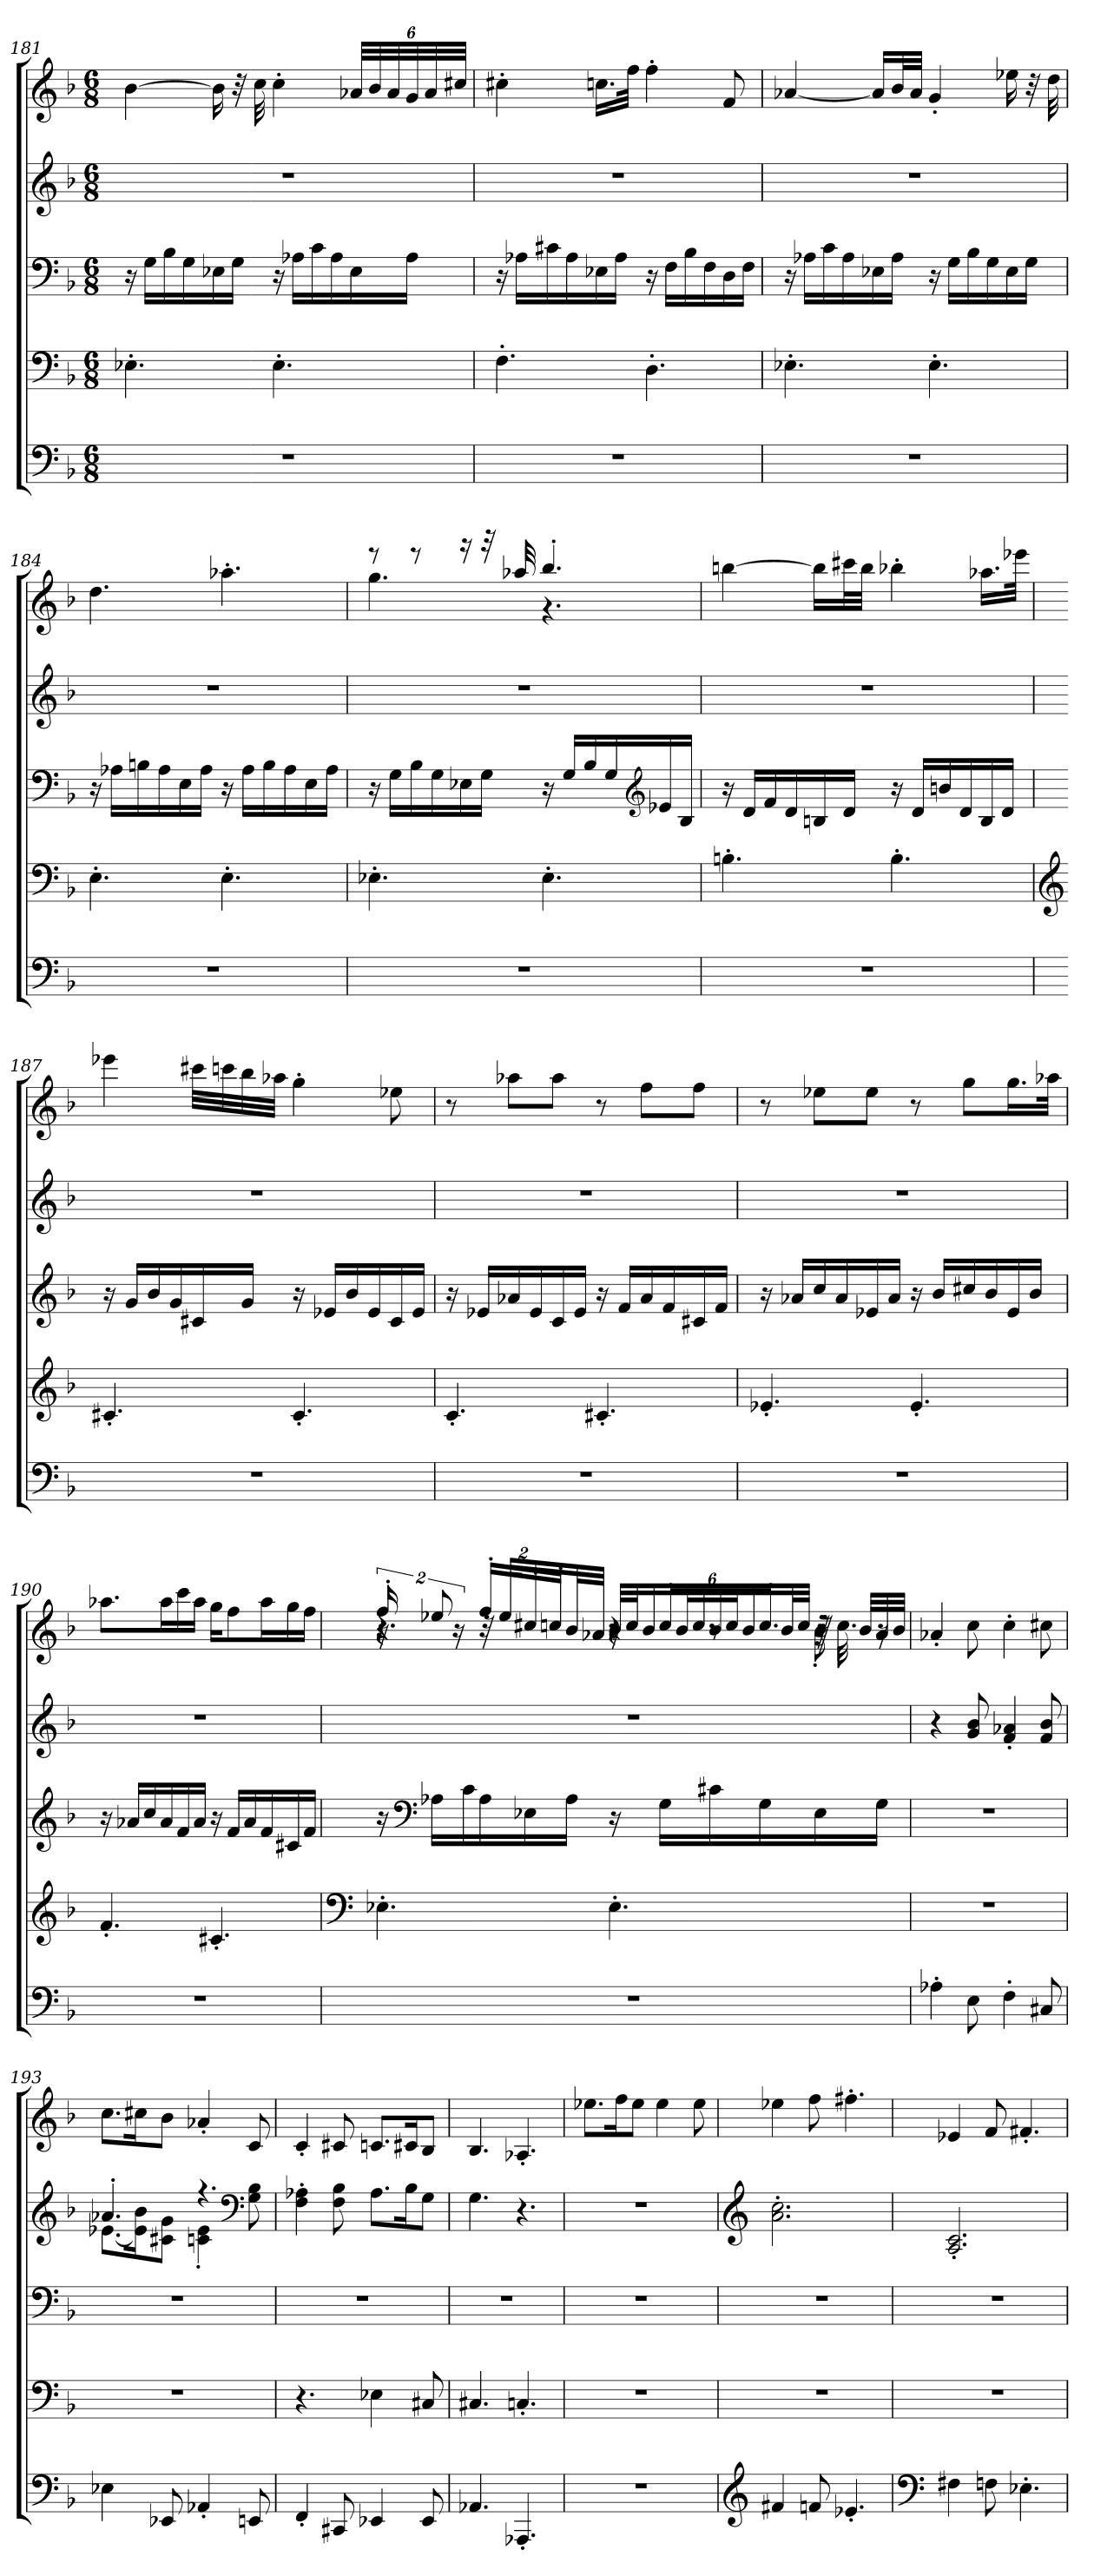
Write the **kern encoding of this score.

**kern	**kern	**kern	**kern	**kern
*part5	*part4	*part3	*part2	*part1
*staff5	*staff4	*staff3	*staff2	*staff1
!!LO:LB:g=z
*clefF4	*clefF4	*clefF4	*clefG2	*clefG2
*k[b-]	*k[b-]	*k[b-]	*k[b-]	*k[b-]
*M6/8	*M6/8	*M6/8	*M6/8	*M6/8
*MM34	*MM34	*MM34	*MM34	*MM34
=181	=181	=181	=181	=181
2.r	4.E-X'\	16r	2.r	[4b-\
.	.	16G\LL	.	.
.	.	16B-\	.	.
.	.	16G\	.	.
.	.	16E-X\	.	16b-\]
.	.	16G\JJ	.	32r
.	.	.	.	32cc\
.	4.E-'\	16r	.	4cc'\
.	.	16A-X\LL	.	.
.	.	16c\	.	.
.	.	16A-\	.	.
*	*	*	*	*Xbrackettup
.	.	16E-\	.	48a-X/LLL
.	.	.	.	48b-/
.	.	.	.	48a-/
.	.	16A-\JJ	.	48g/
.	.	.	.	48a-/
.	.	.	.	48cc#X/JJJ
=182	=182	=182	=182	=182
*	*	*	*	*MM34
2.r	4.F'\	16r	2.r	4cc#X'\
.	.	16A-X\LL	.	.
.	.	16c#X\	.	.
.	.	16A-\	.	.
.	.	16E-X\	.	16.ccn\LL
.	.	16A-\JJ	.	.
.	.	.	.	32ff\JJk
.	4.D'\	16r	.	4ff'\
.	.	16F\LL	.	.
.	.	16B-\	.	.
.	.	16F\	.	.
.	.	16D\	.	8f/
.	.	16F\JJ	.	.
!!LO:PB:g=z
=183	=183	=183	=183	=183
*	*	*	*	*MM34
2.r	4.E-X'\	16r	2.r	[4a-X/
.	.	16A-X\LL	.	.
.	.	16c\	.	.
.	.	16A-\	.	.
.	.	16E-X\	.	16a-/LL]
.	.	16A-\JJ	.	32b-/L
.	.	.	.	32a-/JJJ
.	4.E-'\	16r	.	4g'/
.	.	16G\LL	.	.
.	.	16B-\	.	.
.	.	16G\	.	.
.	.	16E-\	.	16ee-X\
*	*	*	*	*MM32
.	.	16G\JJ	.	32r
.	.	.	.	32dd\
=184	=184	=184	=184	=184
*	*	*	*	*MM34
2.r	4.E'\	16r	2.r	4.dd\
.	.	16A-X\LL	.	.
.	.	16Bn\	.	.
.	.	16A-\	.	.
.	.	16E\	.	.
.	.	16A-\JJ	.	.
.	4.E'\	16r	.	4.aa-X'\
.	.	16A-\LL	.	.
.	.	16B\	.	.
.	.	16A-\	.	.
.	.	16E\	.	.
.	.	16A-\JJ	.	.
!!LO:LB:g=z
=185	=185	=185	=185	=185
*	*	*	*	*MM34
*	*	*	*	*^
2.r	4.E-X'\	16r	2.r	8r	4.gg\
.	.	16G\LL	.	.	.
.	.	16B-\	.	8r	.
.	.	16G\	.	.	.
.	.	16E-X\	.	16r	.
.	.	16G\JJ	.	32r	.
.	.	.	.	32aa-X/	.
.	4.E-'\	16r	.	4.bb-'/	4.r
.	.	16G/LL	.	.	.
.	.	16B-/	.	.	.
.	.	16G/	.	.	.
*	*	*clefG2	*	*	*
.	.	16e-X/	.	.	.
.	.	16B-/JJ	.	.	.
*	*	*	*	*v	*v
=186	=186	=186	=186	=186
*	*	*	*	*MM34
2.r	4.Bn'\	16r	2.r	[4bbn\
.	.	16d/LL	.	.
.	.	16f/	.	.
.	.	16d/	.	.
.	.	16Bn/	.	16bb\LL]
.	.	16d/JJ	.	32ccc#X\L
.	.	.	.	32bb\JJJ
.	4.B'\	16r	.	4bb-X'\
.	.	16d/LL	.	.
.	.	16bn/	.	.
.	.	16d/	.	.
.	.	16B/	.	16.aa-X\LL
.	.	16d/JJ	.	.
*	*	*	*	*MM32
.	.	.	.	32eee-X\JJk
!!LO:PB:g=z
=187	=187	=187	=187	=187
*	*clefG2	*	*	*
*	*	*	*	*MM34
2.r	4.c#X'/	16r	2.r	4eee-X\
.	.	16g/LL	.	.
.	.	16b-/	.	.
.	.	16g/	.	.
.	.	16c#X/	.	32ccc#X\LLL
.	.	.	.	32cccn\
.	.	16g/JJ	.	32bb-\
.	.	.	.	32aa-X\JJJ
.	4.c#'/	16r	.	4gg'\
.	.	16e-X/LL	.	.
.	.	16b-/	.	.
.	.	16e-/	.	.
.	.	16c#/	.	8ee-X\
.	.	16e-/JJ	.	.
=188	=188	=188	=188	=188
*	*	*	*	*MM34
2.r	4.c'/	16r	2.r	8r
.	.	16e-X/LL	.	.
.	.	16a-X/	.	8aa-X\L
.	.	16e-/	.	.
.	.	16c/	.	8aa-\J
.	.	16e-/JJ	.	.
.	4.c#X'/	16r	.	8r
.	.	16f/LL	.	.
.	.	16a-/	.	8ff\L
.	.	16f/	.	.
.	.	16c#X/	.	8ff\J
.	.	16f/JJ	.	.
!!LO:LB:g=z
=189	=189	=189	=189	=189
*	*	*	*	*MM34
2.r	4.e-X'/	16r	2.r	8r
.	.	16a-X/LL	.	.
.	.	16cc/	.	8ee-X\L
.	.	16a-/	.	.
.	.	16e-X/	.	8ee-\J
.	.	16a-/JJ	.	.
.	4.e-'/	16r	.	8r
.	.	16b-/LL	.	.
.	.	16cc#X/	.	8gg\L
.	.	16b-/	.	.
.	.	16e-/	.	16.gg\L
.	.	16b-/JJ	.	.
.	.	.	.	32aa-X\JJk
=190	=190	=190	=190	=190
*	*	*	*	*MM34
2.r	4.f'/	16r	2.r	8.aa-X\L
.	.	16a-X/LL	.	.
.	.	16cc/	.	.
.	.	16a-/	.	16aa-\L
.	.	16f/	.	16ccc\
.	.	16a-/JJ	.	16aa-\JJ
.	4.c#X'/	16r	.	16gg\KL
.	.	16f/LL	.	8ff\
.	.	16a-/	.	.
.	.	16f/	.	16aa-\L
.	.	16c#X/	.	16gg\
.	.	16f/JJ	.	16ff\JJ
!!LO:PB:g=z
=191	=191	=191	=191	=191
*	*clefF4	*	*	*
*	*	*	*	*^
*	*	*	*	*	*^
*	*	*	*	*	*	*brackettup
*	*	*	*	*v	*v	*v
*	*	*	*	*MM34
*	*	*	*	*^
*	*	*	*	*	*^
*	*	*	*	*	*	*^
2.r	4.E-X'\	16r	2.r	16r	4.r	32%3ff'/	4.r
*	*	*clefF4	*	*	*	*	*
.	.	16A-X\LL	.	8ee-X/	.	.	.
.	.	.	.	.	.	32%3r	.
.	.	16c\	.	.	.	.	.
.	.	16A-\	.	32r	.	32%3ff'/L	.
.	.	.	.	32ee-/KLL	.	.	.
.	.	16E-X\	.	16cc#X'/	.	.	.
.	.	.	.	.	.	32%3ccn'/J	.
.	.	16A-\JJ	.	32b-/L	.	.	.
.	.	.	.	32a-X/JJJ	.	.	.
*	*	*	*	*	*	*Xbrackettup	*
*	*	*	*	*MM34	*	*	*
.	4.E-'\	16r	.	16r	8r	48b-/LLL	4r
.	.	.	.	.	.	48cc/J	.
.	.	.	.	.	.	24b-/	.
.	.	16G\LL	.	8cc'/L	.	.	.
.	.	.	.	.	.	48b-/L	.
.	.	.	.	.	.	48cc/	.
.	.	16c#X\	.	.	8r	48b-/	.
.	.	.	.	.	.	48cc/J	.
.	.	.	.	.	.	24b-/	.
.	.	16G\	.	8.cc'/J	.	.	.
.	.	.	.	.	.	48b-/L	.
.	.	.	.	.	.	48cc/JJJ	.
.	.	16E-\	.	.	64r	32r	8b-'\
.	.	.	.	.	32.cc\	.	.
.	.	.	.	.	.	32b-/LLL	.
.	.	16G\JJ	.	.	16r	32a-/	.
.	.	.	.	.	.	32b-/JJJ	.
*	*	*	*	*v	*v	*v	*v
=192	=192	=192	=192	=192
4A-X'\	2.r	2.r	4r	4a-X'/
*	*	*	*	*MM34
8E\	.	.	8g/ 8b-/	8cc\
4F'\	.	.	4f/' 4a-X/'	4cc'\
8C#X/	.	.	8f/ 8b-/	8cc#X\
!!LO:LB:g=z
=193	=193	=193	=193	=193
*	*	*	*	*MM34
*	*	*	*^	*
4E-X\	2.r	2.r	4.a-X'/	[8.e-X\L	8.cc\L
.	.	.	.	16e-\] 16b-\K	16cc#X\K
8EE-X/	.	.	.	8c#X\ 8g\J	8b-\J
4AA-X'/	.	.	4.r	4cn\' 4e-\'	4a-X'/
*	*	*	*clefF4	*	*
*	*	*	*	*	*MM34
8EEn/	.	.	.	8G\ 8B-\	8c/
*	*	*	*v	*v	*
=194	=194	=194	=194	=194
4FF'/	4.r	2.r	4F\' 4A-X\'	4c'/
8CC#X/	.	.	8F\ 8B-\	8c#X/
*	*	*	*	*MM33
4EE-X/	4E-X\	.	8.A-\L	8.cn/L
.	.	.	16B-\K	16c#X/K
*	*	*	*	*MM31
8EE-/	8C#X/	.	8G\J	8B-/J
=195	=195	=195	=195	=195
*	*	*	*	*MM30
4.AA-X/	4.C#X/	2.r	4.G\	4.B-/
*	*	*	*	*MM25
4.AAA-X'/	4.Cn'/	.	4.r	4.A-X'/
=196	=196	=196	=196	=196
*	*	*	*	*MM37
2.r	2.r	2.r	2.r	8.ee-X\L
.	.	.	.	16ff\K
.	.	.	.	8ee-\J
.	.	.	.	4ee-\
.	.	.	.	8ee-\
=197	=197	=197	=197	=197
*clefG2	*	*	*clefG2	*
*	*	*	*	*MM37
4f#X/	2.r	2.r	2.a\' 2.cc\'	4ee-X\
8fn/	.	.	.	8ff\
4.e-X'/	.	.	.	4.ff#X'\
!!LO:PB:g=z
=198	=198	=198	=198	=198
*clefF4	*	*	*	*
*	*	*	*	*MM36
4F#X\	2.r	2.r	2.A/' 2.c/'	4e-X/
8Fn\	.	.	.	8f/
4.E-X'\	.	.	.	4.f#X'/
=	=	=	=	=
*-	*-	*-	*-	*-
